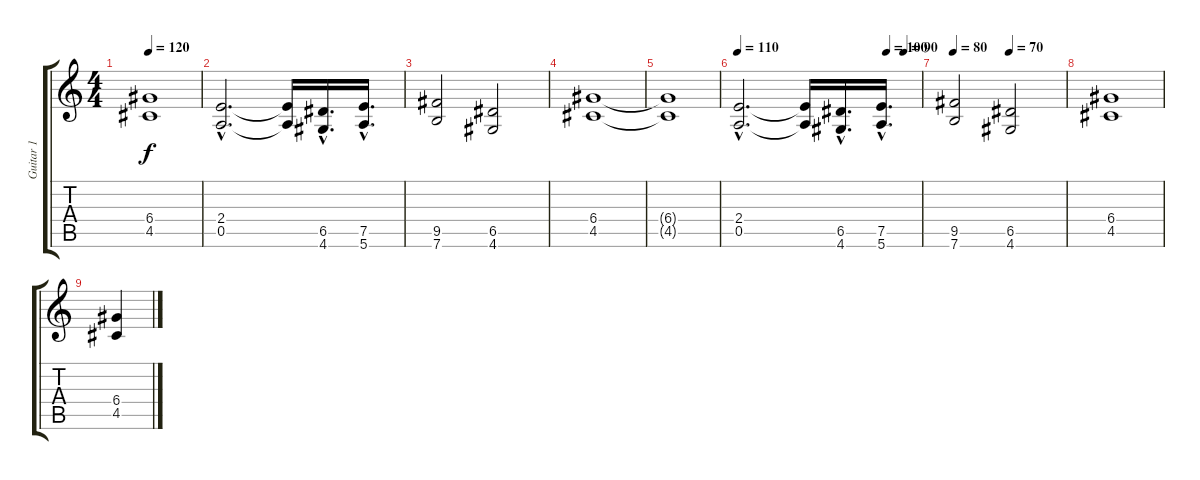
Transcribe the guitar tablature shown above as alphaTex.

\track ("Guitar 1" "Guitar 1") {instrument distortionguitar}
\staff {score tabs}
\tuning (E4 B3 G3 D3 A2 E2) {hide}
\ts (4 4)
\tempo 120
\clef g2
\ks c
(6.4{t} 4.5{t}).1{dy f} |
(2.4{hac} 0.5{hac}).2{d} (2.4{t} 0.5{t}).16 (6.5{hac} 4.6{hac}).16{d} (7.5{hac} 5.6{hac}).16{d} |
(9.5 7.6).2 (6.5 4.6).2 |
(6.4 4.5).1 |
(6.4{t} 4.5{t}).1 |
\tempo 110
\tempo (100 0.8125)
\tempo (90 0.90625)
(2.4{hac} 0.5{hac}).2{d} (2.4{t} 0.5{t}).16 (6.5{hac} 4.6{hac}).16{d} (7.5{hac} 5.6{hac}).16{d} |
\tempo 80
\tempo (70 0.5)
(9.5 7.6).2 (6.5 4.6).2 |
(6.4 4.5).1 |
(6.4 4.5).4
